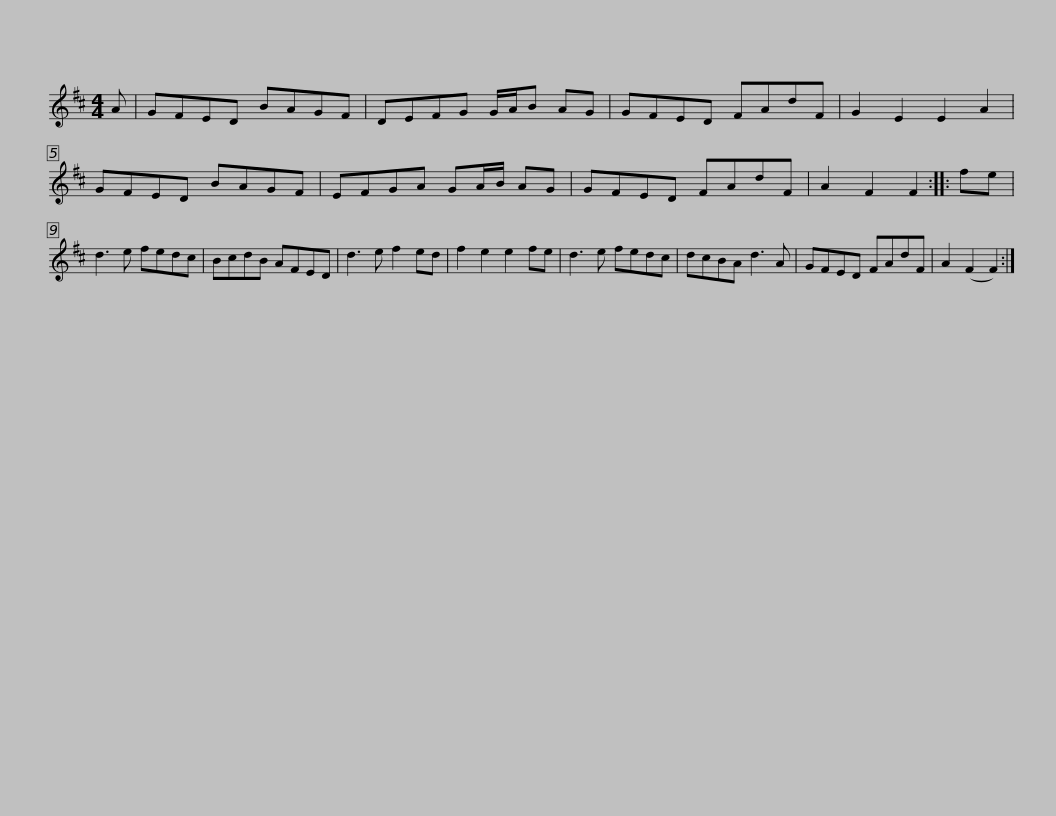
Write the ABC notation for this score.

X:1
L:1/8
M:4/4
I:linebreak $
K:D
V:1 treble
V:1
 A | GFED BAGF | DEFG G/A/B AG | GFED FAdF | G2 E2 E2 A2 | %5
 GFED BAGF |$ EFGA GA/B/ AG | GFED FAdF | A2 F2 F2 :: fe | %10
 d3 e fedc | BcdB AFED | d3 e f2 ed |$ f2 e2 e2 fe | d3 e fedc | %15
 dcBA d3 A | GFED FAdF | A2 (F2 F2) :| %18
